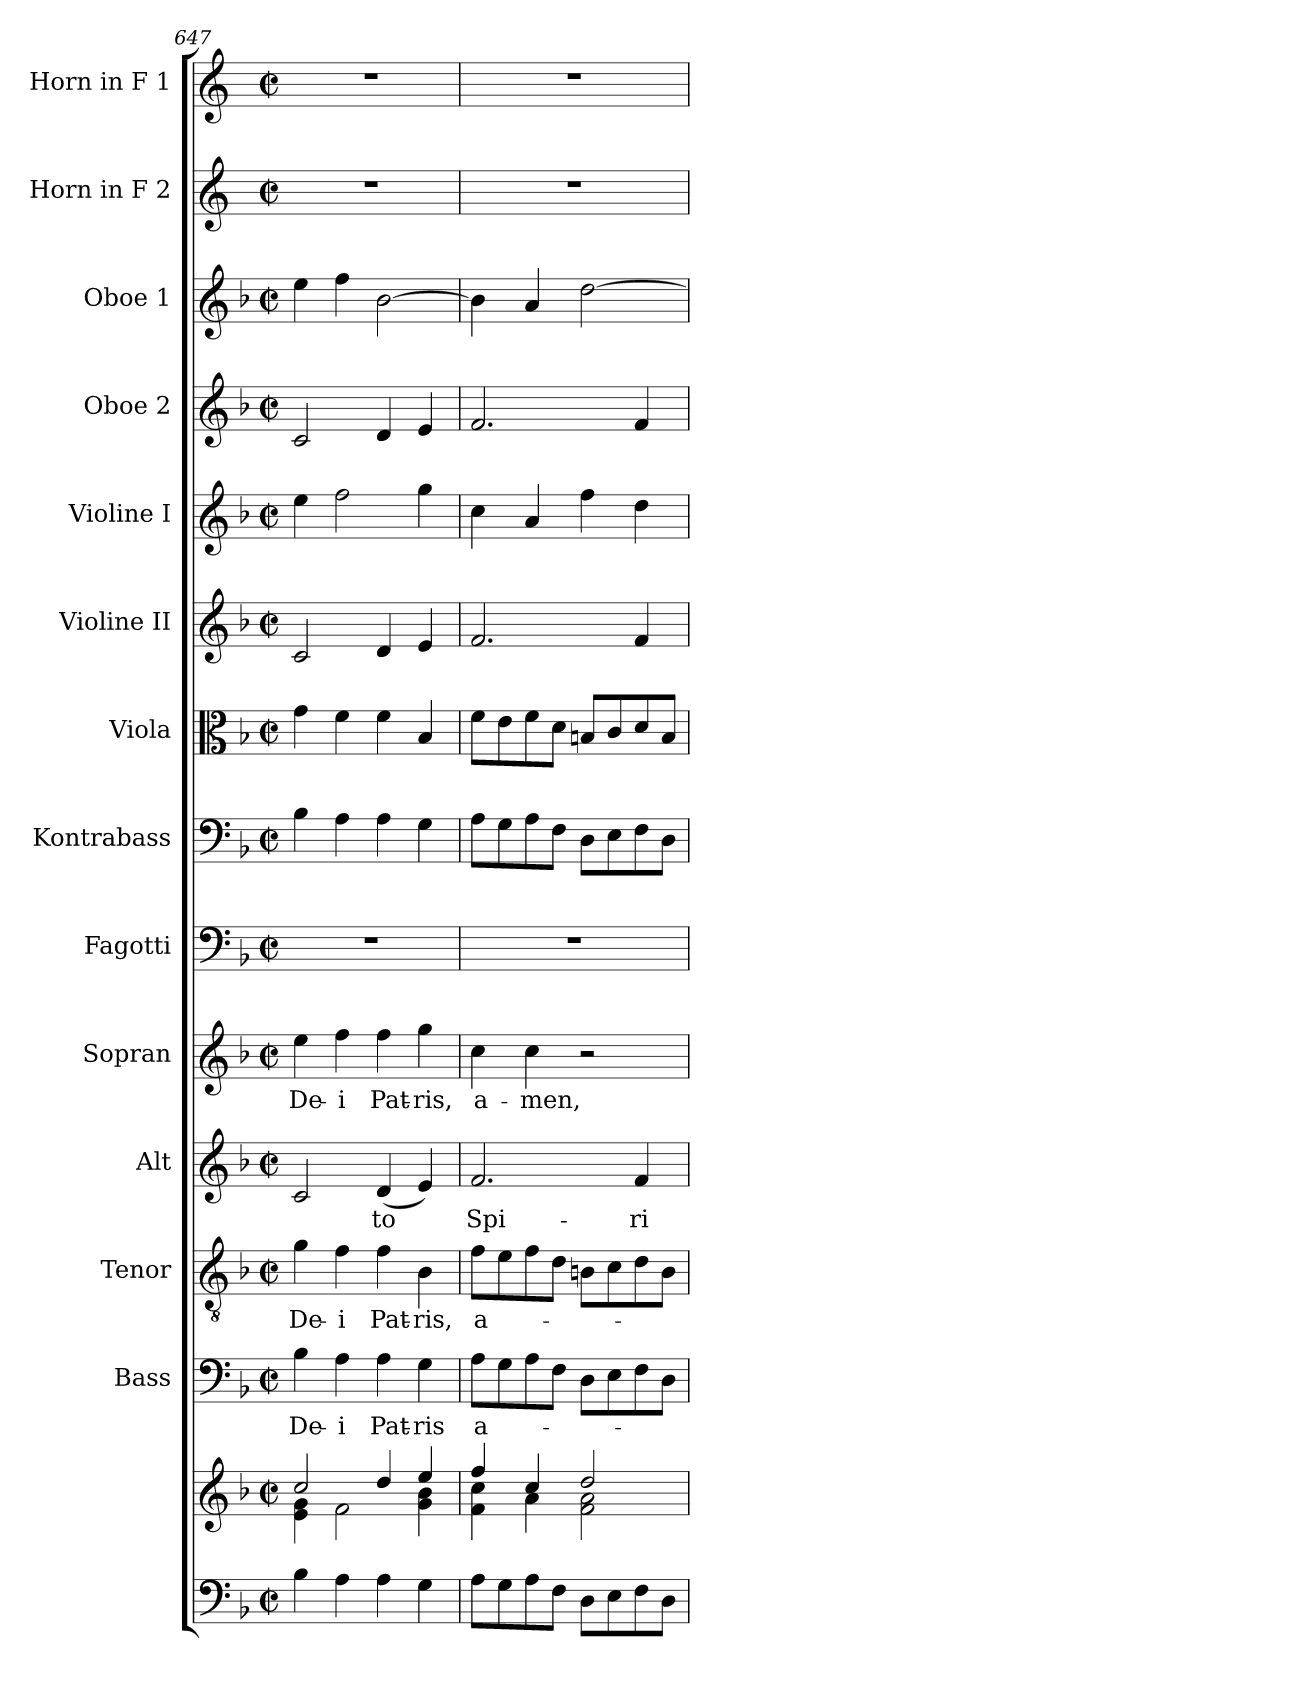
**kern	**kern	**kern	**text	**kern	**text	**kern	**text	**kern	**text	**kern	**kern	**kern	**kern	**kern	**kern	**kern	**kern	**kern
*part14	*part14	*part13	*part13	*part12	*part12	*part11	*part11	*part10	*part10	*part9	*part8	*part7	*part6	*part5	*part4	*part3	*part2	*part1
*staff15	*staff14	*staff13	*staff13	*staff12	*staff12	*staff11	*staff11	*staff10	*staff10	*staff9	*staff8	*staff7	*staff6	*staff5	*staff4	*staff3	*staff2	*staff1
*	*	*I"Bass	*	*I"Tenor	*	*I"Alt	*	*I"Sopran	*	*I"Fagotti	*I"Kontrabass	*I"Viola	*I"Violine II	*I"Violine I	*I"Oboe 2	*I"Oboe 1	*I"Horn in F 2	*I"Horn in F 1
*	*	*I'B.	*	*I'T.	*	*I'A.	*	*I'S.	*	*I'Fg.	*I'Kb.	*I'Vla.	*I'Vl. II	*I'Vl. I	*I'Ob. 2	*I'Ob. 1	*	*
*clefF4	*clefG2	*clefF4	*	*clefGv2	*	*clefG2	*	*clefG2	*	*clefF4	*clefF4	*clefC3	*clefG2	*clefG2	*clefG2	*clefG2	*clefG2	*clefG2
*	*	*	*	*	*	*	*	*	*	*	*ITrd7c12	*	*	*	*	*	*ITrd4c7	*ITrd4c7
*k[b-]	*k[b-]	*k[b-]	*	*k[b-]	*	*k[b-]	*	*k[b-]	*	*k[b-]	*k[b-]	*k[b-]	*k[b-]	*k[b-]	*k[b-]	*k[b-]	*k[b-]	*k[b-]
*F:	*F:	*F:	*	*F:	*	*F:	*	*F:	*	*F:	*F:	*F:	*F:	*F:	*F:	*F:	*F:	*F:
*M2/2	*M2/2	*M2/2	*	*M2/2	*	*M2/2	*	*M2/2	*	*M2/2	*M2/2	*M2/2	*M2/2	*M2/2	*M2/2	*M2/2	*M2/2	*M2/2
*met(c|)	*met(c|)	*met(c|)	*	*met(c|)	*	*met(c|)	*	*met(c|)	*	*met(c|)	*met(c|)	*met(c|)	*met(c|)	*met(c|)	*met(c|)	*met(c|)	*met(c|)	*met(c|)
=647	=647	=647	=647	=647	=647	=647	=647	=647	=647	=647	=647	=647	=647	=647	=647	=647	=647	=647
*	*^	*	*	*	*	*	*	*	*	*	*	*	*	*	*	*	*	*
!	!	!	!	!LO:LY:b	!	!LO:LY:b	!	!	!	!LO:LY:b	!	!	!	!	!	!	!	!	!
4B-\	2cc/	4e\ 4g\	4B-\	De-	4g\	De-	2c/	.	4ee\	De-	1r	4BB-\	4g\	2c/	4ee\	2c/	4ee\	1r	1r
!	!	!	!	!LO:LY:b	!	!LO:LY:b	!	!	!	!LO:LY:b	!	!	!	!	!	!	!	!	!
4A\	.	2f\	4A\	-i	4f\	-i	.	.	4ff\	-i	.	4AA\	4f\	.	2ff\	.	4ff\	.	.
!	!	!	!	!LO:LY:b	!	!LO:LY:b	!	!LO:LY:b	!	!LO:LY:b	!	!	!	!	!	!	!	!	!
4A\	4dd/	.	4A\	Pat-	4f\	Pat-	(<4d/	-to	4ff\	Pat-	.	4AA\	4f\	4d/	.	4d/	[2b-\	.	.
!	!	!	!	!LO:LY:b	!	!LO:LY:b	!	!	!	!LO:LY:b	!	!	!	!	!	!	!	!	!
4G\	4ee/	4g\ 4b-\	4G\	-ris	4B-\	-ris,	4e/)	.	4gg\	-ris,	.	4GG\	4B-/	4e/	4gg\	4e/	.	.	.
=648	=648	=648	=648	=648	=648	=648	=648	=648	=648	=648	=648	=648	=648	=648	=648	=648	=648	=648	=648
!	!	!	!	!LO:LY:b	!	!LO:LY:b	!	!LO:LY:b	!	!LO:LY:b	!	!	!	!	!	!	!	!	!
8A\L	4ff/	4f\ 4cc\	8A\L	a-	8f\L	a-	2.f/	Spi-	4cc\	a-	1r	8AA\L	8f\L	2.f/	4cc\	2.f/	4b-\]	1r	1r
8G\	.	.	8G\	.	8e\	.	.	.	.	.	.	8GG\	8e\	.	.	.	.	.	.
!	!	!	!	!	!	!	!	!	!	!LO:LY:b	!	!	!	!	!	!	!	!	!
8A\	4cc/	4a\	8A\	.	8f\	.	.	.	4cc\	-men,	.	8AA\	8f\	.	4a/	.	4a/	.	.
8F\J	.	.	8F\J	.	8d\J	.	.	.	.	.	.	8FF\J	8d\J	.	.	.	.	.	.
8D\L	2dd/	2f\ 2a\	8D\L	.	8Bn\L	.	.	.	2r	.	.	8DD\L	8Bn/L	.	4ff\	.	[2dd\	.	.
8E\	.	.	8E\	.	8c\	.	.	.	.	.	.	8EE\	8c/	.	.	.	.	.	.
!	!	!	!	!	!	!	!	!LO:LY:b	!	!	!	!	!	!	!	!	!	!	!
8F\	.	.	8F\	.	8d\	.	4f/	-ri-	.	.	.	8FF\	8d/	4f/	4dd\	4f/	.	.	.
8D\J	.	.	8D\J	.	8B\J	.	.	.	.	.	.	8DD\J	8B/J	.	.	.	.	.	.
*	*v	*v	*	*	*	*	*	*	*	*	*	*	*	*	*	*	*	*	*
=	=	=	=	=	=	=	=	=	=	=	=	=	=	=	=	=	=	=
*-	*-	*-	*-	*-	*-	*-	*-	*-	*-	*-	*-	*-	*-	*-	*-	*-	*-	*-
